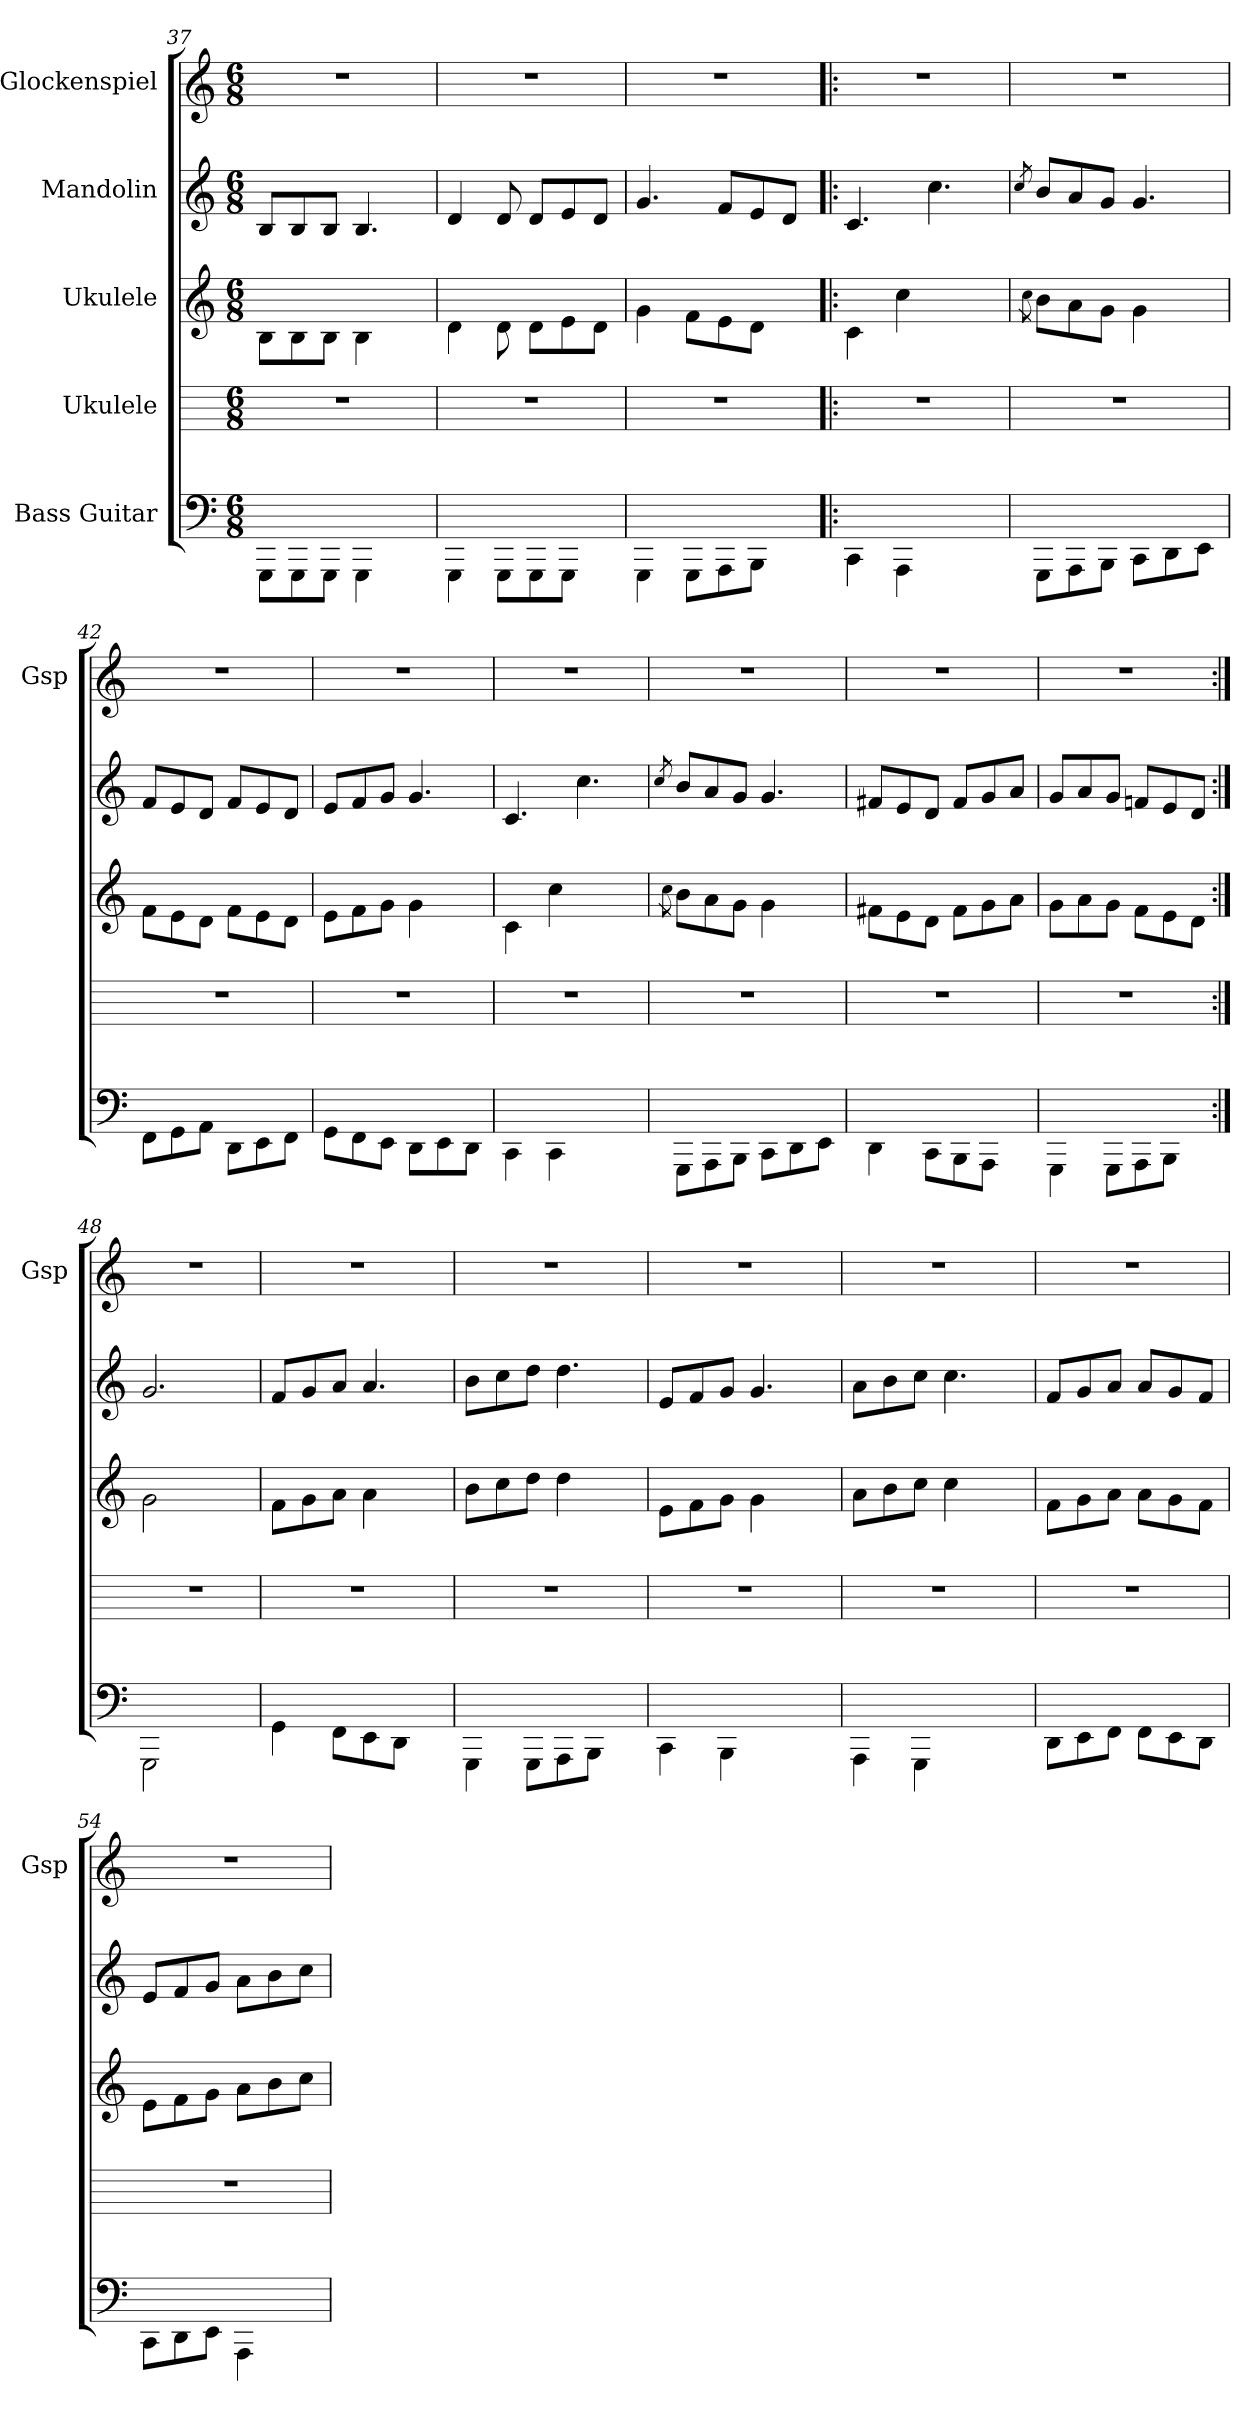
**kern	**kern	**kern	**kern	**kern
*part5	*part4	*part3	*part2	*part1
*staff5	*staff4	*staff3	*staff2	*staff1
*I"Bass Guitar	*I"Ukulele	*I"Ukulele	*I"Mandolin	*I"Glockenspiel
*	*	*	*	*I'Gsp
*	*	*	*clefG2	*clefG2
*	*	*	*	*ITrd-14c-24
*k[]	*k[]	*k[]	*k[]	*k[]
*C:	*C:	*C:	*C:	*C:
*M6/8	*M6/8	*M6/8	*M6/8	*M6/8
=37	=37	=37	=37	=37
8GGGi\L	2.r	8Bj\L	8BZ/L	2.r
8GGGi\	.	8Bj\	8BZ/	.
8GGGi\J	.	8Bj\J	8BZ/J	.
4GGGi\	.	4Bj\	4.BZ/	.
8ryy	.	8ryy	.	.
=38	=38	=38	=38	=38
4GGGi\	2.r	4dj\	4dZ/	2.r
8GGGi\L	.	8dj\	8dZ/	.
8GGGi\	.	8dj\L	8dZ/L	.
8GGGi\J	.	8ej\	8eZ/	.
8ryy	.	8dj\J	8dZ/J	.
=39	=39	=39	=39	=39
4GGGi\	2.r	4gj\	4.gZ/	2.r
8GGGi\L	.	8fj\L	.	.
8AAAi\	.	8ej\	8fZ/L	.
8BBBi\J	.	8dj\J	8eZ/	.
8ryy	.	8ryy	8dZ/J	.
=40!|:	=40!|:	=40!|:	=40!|:	=40!|:
4CCi\	2.r	4cj\	4.cZ/	2.r
4AAAi\	.	4ccj\	.	.
.	.	.	4.ccZ\	.
4ryy	.	4ryy	.	.
!!LO:PB:g=z
=41	=41	=41	=41	=41
.	.	8qccj\	8qccZ/	.
8GGGi\L	2.r	8bj\L	8bZ/L	2.r
8AAAi\	.	8aj\	8aZ/	.
8BBBi\J	.	8gj\J	8gZ/J	.
8CCi\L	.	4gj\	4.gZ/	.
8DDi\	.	.	.	.
8EEi\J	.	8ryy	.	.
=42	=42	=42	=42	=42
8FFi\L	2.r	8fj\L	8fZ/L	2.r
8GGi\	.	8ej\	8eZ/	.
8AAi\J	.	8dj\J	8dZ/J	.
8DDi\L	.	8fj\L	8fZ/L	.
8EEi\	.	8ej\	8eZ/	.
8FFi\J	.	8dj\J	8dZ/J	.
=43	=43	=43	=43	=43
8GGi\L	2.r	8ej\L	8eZ/L	2.r
8FFi\	.	8fj\	8fZ/	.
8EEi\J	.	8gj\J	8gZ/J	.
8DDi\L	.	4gj\	4.gZ/	.
8EEi\	.	.	.	.
8DDi\J	.	8ryy	.	.
=44	=44	=44	=44	=44
4CCi\	2.r	4cj\	4.cZ/	2.r
4CCi\	.	4ccj\	.	.
.	.	.	4.ccZ\	.
4ryy	.	4ryy	.	.
=45	=45	=45	=45	=45
.	.	8qccj\	8qccZ/	.
8GGGi\L	2.r	8bj\L	8bZ/L	2.r
8AAAi\	.	8aj\	8aZ/	.
8BBBi\J	.	8gj\J	8gZ/J	.
8CCi\L	.	4gj\	4.gZ/	.
8DDi\	.	.	.	.
8EEi\J	.	8ryy	.	.
=46	=46	=46	=46	=46
4DDi\	2.r	8f#j\L	8f#XZ/L	2.r
.	.	8ej\	8eZ/	.
8CCi\L	.	8dj\J	8dZ/J	.
8BBBi\	.	8f#j\L	8f#Z/L	.
8AAAi\J	.	8gj\	8gZ/	.
8ryy	.	8aj\J	8aZ/J	.
!!LO:LB:g=z
=47	=47	=47	=47	=47
4GGGi\	2.r	8gj\L	8gZ/L	2.r
.	.	8aj\	8aZ/	.
8GGGi\L	.	8gj\J	8gZ/J	.
8AAAi\	.	8fj\L	8fnZ/L	.
8BBBi\J	.	8ej\	8eZ/	.
8ryy	.	8dj\J	8dZ/J	.
=48:|!	=48:|!	=48:|!	=48:|!	=48:|!
2GGGi\	2.r	2gj\	2.gZ/	2.r
4ryy	.	4ryy	.	.
=49	=49	=49	=49	=49
4GGi\	2.r	8fj\L	8fZ/L	2.r
.	.	8gj\	8gZ/	.
8FFi\L	.	8aj\J	8aZ/J	.
8EEi\	.	4aj\	4.aZ/	.
8DDi\J	.	.	.	.
8ryy	.	8ryy	.	.
=50	=50	=50	=50	=50
4GGGi\	2.r	8bj\L	8bZ\L	2.r
.	.	8ccj\	8ccZ\	.
8GGGi\L	.	8ddj\J	8ddZ\J	.
8AAAi\	.	4ddj\	4.ddZ\	.
8BBBi\J	.	.	.	.
8ryy	.	8ryy	.	.
=51	=51	=51	=51	=51
4CCi\	2.r	8ej\L	8eZ/L	2.r
.	.	8fj\	8fZ/	.
4BBBi\	.	8gj\J	8gZ/J	.
.	.	4gj\	4.gZ/	.
4ryy	.	.	.	.
.	.	8ryy	.	.
=52	=52	=52	=52	=52
4AAAi\	2.r	8aj\L	8aZ\L	2.r
.	.	8bj\	8bZ\	.
4GGGi\	.	8ccj\J	8ccZ\J	.
.	.	4ccj\	4.ccZ\	.
4ryy	.	.	.	.
.	.	8ryy	.	.
=53	=53	=53	=53	=53
8DDi\L	2.r	8fj\L	8fZ/L	2.r
8EEi\	.	8gj\	8gZ/	.
8FFi\J	.	8aj\J	8aZ/J	.
8FFi\L	.	8aj\L	8aZ/L	.
8EEi\	.	8gj\	8gZ/	.
8DDi\J	.	8fj\J	8fZ/J	.
!!LO:LB:g=z
=54	=54	=54	=54	=54
8CCi\L	2.r	8ej\L	8eZ/L	2.r
8DDi\	.	8fj\	8fZ/	.
8EEi\J	.	8gj\J	8gZ/J	.
4AAAi\	.	8aj\L	8aZ\L	.
.	.	8bj\	8bZ\	.
8ryy	.	8ccj\J	8ccZ\J	.
=	=	=	=	=
*-	*-	*-	*-	*-
